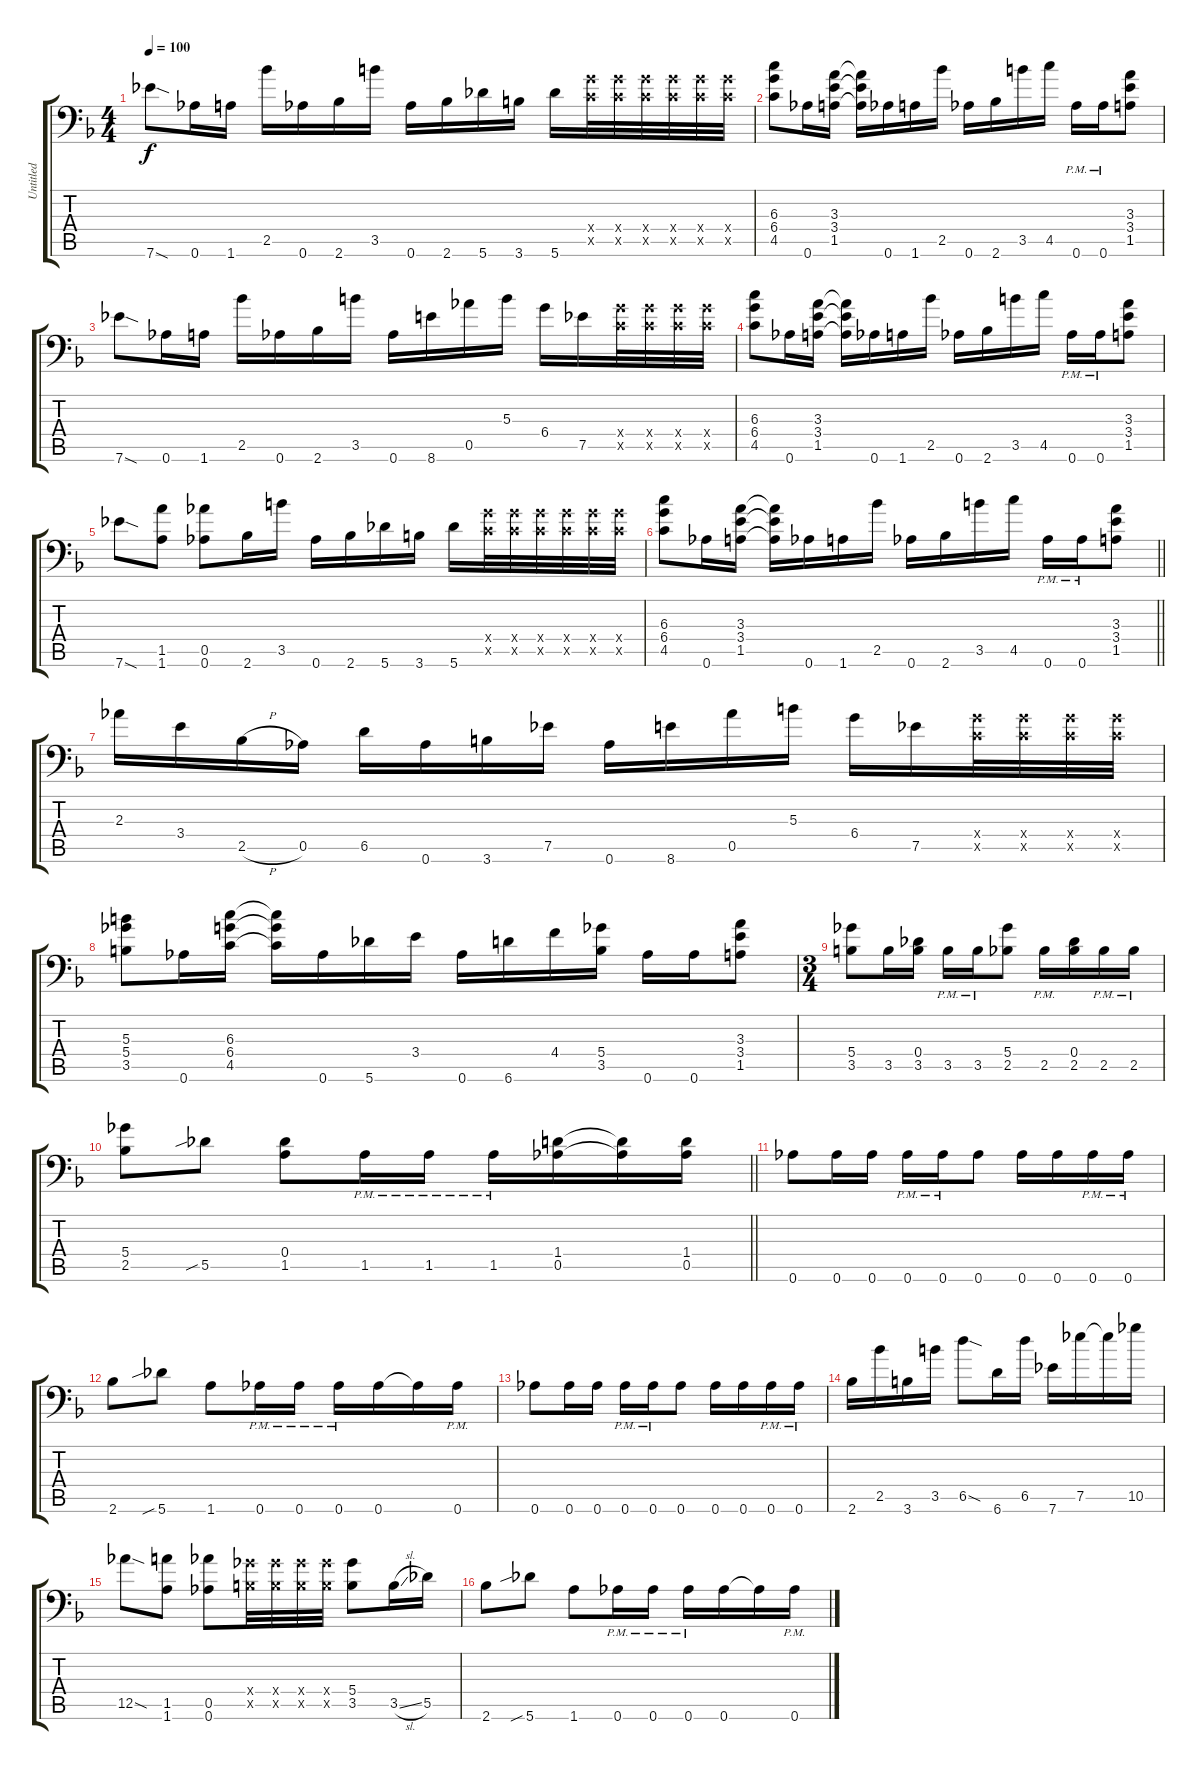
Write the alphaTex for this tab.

\track ("Untitled" "Untitled") {instrument overdrivenguitar}
\staff {score tabs}
\tuning (Eb4 Bb3 Gb3 Db3 Ab2 Ab1) {hide}
\ts (4 4)
\tempo 100
\clef f4
\ks f
7.6{sod}.8{ot 8vb dy f instrument overdrivenguitar} 0.6.16{ot 8vb} 1.6.16{ot 8vb} 2.5.16{ot 8vb} 0.6.16{ot 8vb} 2.6.16{ot 8vb} 3.5.16{ot 8vb} 0.6.16{ot 8vb} 2.6.16{ot 8vb} 5.6.16{ot 8vb} 3.6.16{ot 8vb} 5.6.16{ot 8vb} (6.4{x} 4.5{x}).32 (6.4{x} 4.5{x}).32 (6.4{x} 4.5{x}).32 (6.4{x} 4.5{x}).32 (6.4{x} 4.5{x}).32 (6.4{x} 4.5{x}).32 |
(6.3 6.4 4.5).8 0.6.16{ot 8vb} (3.3 3.4 1.5).16 (3.3{t} 3.4{t} 1.5{t}).16 0.6.16{ot 8vb} 1.6.16{ot 8vb} 2.5.16{ot 8vb} 0.6.16{ot 8vb} 2.6.16{ot 8vb} 3.5.16{ot 8vb} 4.5.16{ot 8vb} 0.6{pm}.16{ot 8vb} 0.6{pm}.16{ot 8vb} (3.3 3.4 1.5).8 |
7.6{sod}.8{ot 8vb} 0.6.16{ot 8vb} 1.6.16{ot 8vb} 2.5.16{ot 8vb} 0.6.16{ot 8vb} 2.6.16{ot 8vb} 3.5.16{ot 8vb} 0.6.16{ot 8vb} 8.6.16{ot 8vb} 0.5.16{ot 8vb} 5.3.16 6.4.16 7.5.16 (6.4{x} 4.5{x}).32 (6.4{x} 4.5{x}).32 (6.4{x} 4.5{x}).32 (6.4{x} 4.5{x}).32 |
(6.3 6.4 4.5).8 0.6.16{ot 8vb} (3.3 3.4 1.5).16 (3.3{t} 3.4{t} 1.5{t}).16 0.6.16{ot 8vb} 1.6.16{ot 8vb} 2.5.16{ot 8vb} 0.6.16{ot 8vb} 2.6.16{ot 8vb} 3.5.16{ot 8vb} 4.5.16{ot 8vb} 0.6{pm}.16{ot 8vb} 0.6{pm}.16{ot 8vb} (3.3 3.4 1.5).8 |
7.6{sod}.8{ot 8vb} (1.5 1.6).8{ot 8vb} (0.5 0.6).8{ot 8vb} 2.6.16{ot 8vb} 3.5.16{ot 8vb} 0.6.16{ot 8vb} 2.6.16{ot 8vb} 5.6.16{ot 8vb} 3.6.16{ot 8vb} 5.6.16{ot 8vb} (6.4{x} 4.5{x}).32 (6.4{x} 4.5{x}).32 (6.4{x} 4.5{x}).32 (6.4{x} 4.5{x}).32 (6.4{x} 4.5{x}).32 (6.4{x} 4.5{x}).32 |
\barLineRight lightlight
(6.3 6.4 4.5).8 0.6.16{ot 8vb} (3.3 3.4 1.5).16 (3.3{t} 3.4{t} 1.5{t}).16 0.6.16{ot 8vb} 1.6.16{ot 8vb} 2.5.16{ot 8vb} 0.6.16{ot 8vb} 2.6.16{ot 8vb} 3.5.16{ot 8vb} 4.5.16{ot 8vb} 0.6{pm}.16{ot 8vb} 0.6{pm}.16{ot 8vb} (3.3 3.4 1.5).8 |
2.3.16 3.4.16 2.5{h}.16 0.5.16 6.5.16 0.6.16{ot 8vb} 3.6.16{ot 8vb} 7.5.16 0.6.16{ot 8vb} 8.6.16{ot 8vb} 0.5.16{ot 8vb} 5.3.16 6.4.16 7.5.16 (6.4{x} 4.5{x}).32 (6.4{x} 4.5{x}).32 (6.4{x} 4.5{x}).32 (6.4{x} 4.5{x}).32 |
(5.3 5.4 3.5).8 0.6.16{ot 8vb} (6.3 6.4 4.5).16 (6.3{t} 6.4{t} 4.5{t}).16 0.6.16{ot 8vb} 5.6.16{ot 8vb} 3.4.16 0.6.16{ot 8vb} 6.6.16{ot 8vb} 4.4.16 (5.4 3.5).16 0.6.16{ot 8vb} 0.6.16{ot 8vb} (3.3 3.4 1.5).8 |
\ts (3 4)
(5.4 3.5).8 3.5.16 (0.4 3.5).16 3.5{pm}.16 3.5{pm}.16 (5.4 2.5).8 2.5{pm}.16 (0.4 2.5).16 2.5{pm}.16 2.5{pm}.16 |
\barLineRight lightlight
(5.4 2.5).8 5.5{sib}.8 (0.4 1.5).8 1.5{pm}.16 1.5{pm}.16 1.5{pm}.16 (1.4 0.5).16 (1.4{t} 0.5{t}).16 (1.4 0.5).16 |
0.6.8{ot 8vb} 0.6.16{ot 8vb} 0.6.16{ot 8vb} 0.6{pm}.16{ot 8vb} 0.6{pm}.16{ot 8vb} 0.6.8{ot 8vb} 0.6.16{ot 8vb} 0.6.16{ot 8vb} 0.6{pm}.16{ot 8vb} 0.6{pm}.16{ot 8vb} |
2.6.8{ot 8vb} 5.6{sib}.8{ot 8vb} 1.6.8{ot 8vb} 0.6{pm}.16{ot 8vb} 0.6{pm}.16{ot 8vb} 0.6{pm}.16{ot 8vb} 0.6.16{ot 8vb} 0.6{t}.16{ot 8vb} 0.6{pm}.16{ot 8vb} |
0.6.8{ot 8vb} 0.6.16{ot 8vb} 0.6.16{ot 8vb} 0.6{pm}.16{ot 8vb} 0.6{pm}.16{ot 8vb} 0.6.8{ot 8vb} 0.6.16{ot 8vb} 0.6.16{ot 8vb} 0.6{pm}.16{ot 8vb} 0.6{pm}.16{ot 8vb} |
2.6.16{ot 8vb} 2.5.16{ot 8vb} 3.6.16{ot 8vb} 3.5.16{ot 8vb} 6.5{sod}.8{ot 8vb} 6.6.16{ot 8vb} 6.5.16{ot 8vb} 7.6.16{ot 8vb} 7.5.16{ot 8vb} 7.5{t}.16{ot 8vb} 10.5.16{ot 8vb} |
12.5{sod}.8 (1.5 1.6).8{ot 8vb} (0.5 0.6).8{ot 8vb} (5.4{x} 3.5{x}).32 (5.4{x} 3.5{x}).32 (5.4{x} 3.5{x}).32 (5.4{x} 3.5{x}).32 (5.4 3.5).8 3.5{sl}.16 5.5.16 |
2.6.8{ot 8vb} 5.6{sib}.8{ot 8vb} 1.6.8{ot 8vb} 0.6{pm}.16{ot 8vb} 0.6{pm}.16{ot 8vb} 0.6{pm}.16{ot 8vb} 0.6.16{ot 8vb} 0.6{t}.16{ot 8vb} 0.6{pm}.16{ot 8vb}
